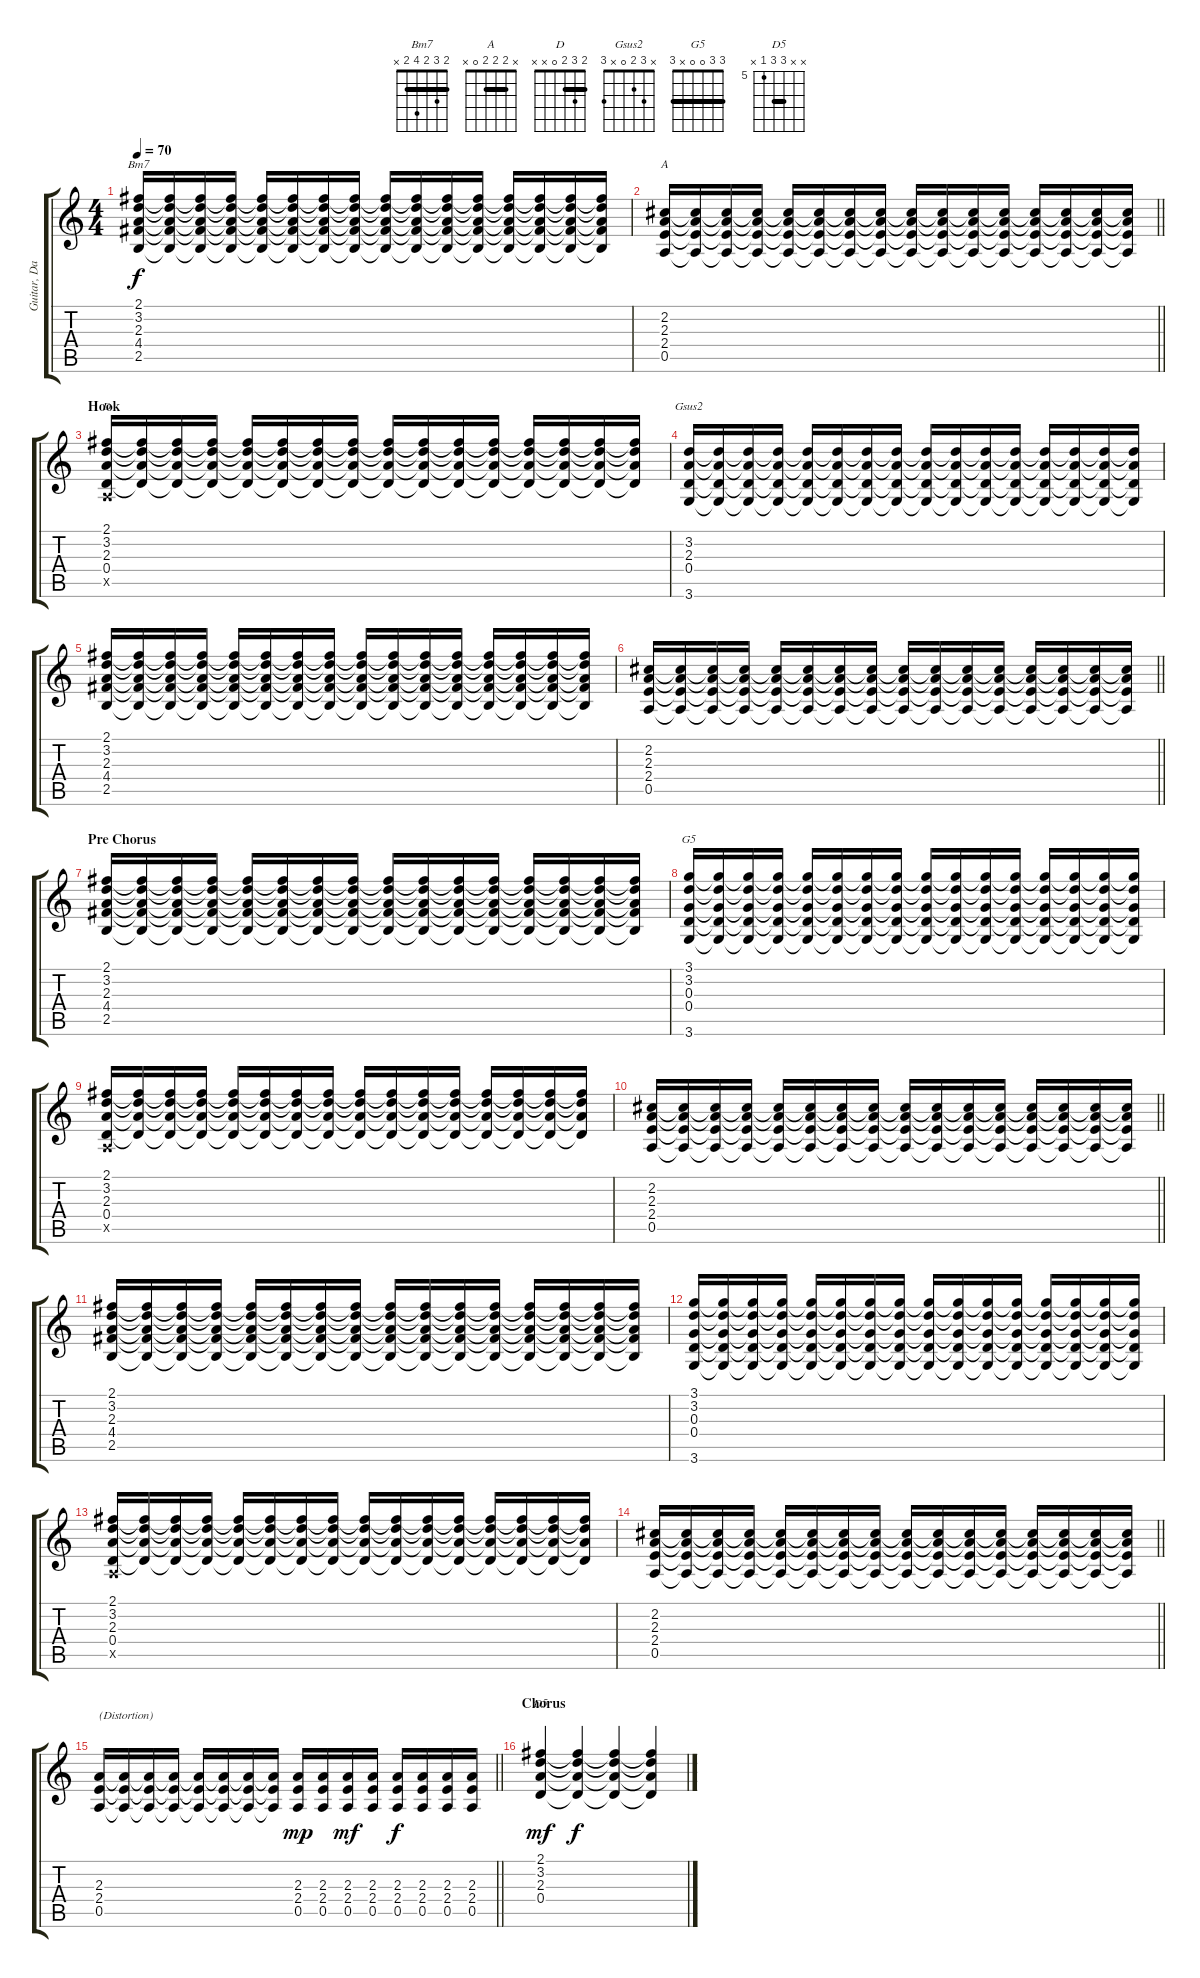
\track ("Guitar, Dan" "Guitar, Da") {instrument distortionguitar}
\staff {score tabs}
\tuning (E4 B3 G3 D3 A2 E2) {hide}
\chord ("Bm7" 2 3 2 4 2 x) {barre 2}
\chord ("A" x 2 2 2 0 x) {barre 2}
\chord ("D" 2 3 2 0 x x) {barre 2}
\chord ("Gsus2" x 3 2 0 x 3)
\chord ("G5" 3 3 0 0 x 3) {barre 3}
\chord ("D5" x x 7 7 5 x) {firstfret 5 barre 7}
\ts (4 4)
\tempo 70
\clef g2
\ks c
(2.1 3.2 2.3 4.4 2.5).16{ch "Bm7" dy f} (2.1{t} 3.2{t} 2.3{t} 4.4{t} 2.5{t}).16 (2.1{t} 3.2{t} 2.3{t} 4.4{t} 2.5{t}).16 (2.1{t} 3.2{t} 2.3{t} 4.4{t} 2.5{t}).16 (2.1{t} 3.2{t} 2.3{t} 4.4{t} 2.5{t}).16 (2.1{t} 3.2{t} 2.3{t} 4.4{t} 2.5{t}).16 (2.1{t} 3.2{t} 2.3{t} 4.4{t} 2.5{t}).16 (2.1{t} 3.2{t} 2.3{t} 4.4{t} 2.5{t}).16 (2.1{t} 3.2{t} 2.3{t} 4.4{t} 2.5{t}).16 (2.1{t} 3.2{t} 2.3{t} 4.4{t} 2.5{t}).16 (2.1{t} 3.2{t} 2.3{t} 4.4{t} 2.5{t}).16 (2.1{t} 3.2{t} 2.3{t} 4.4{t} 2.5{t}).16 (2.1{t} 3.2{t} 2.3{t} 4.4{t} 2.5{t}).16 (2.1{t} 3.2{t} 2.3{t} 4.4{t} 2.5{t}).16 (2.1{t} 3.2{t} 2.3{t} 4.4{t} 2.5{t}).16 (2.1{t} 3.2{t} 2.3{t} 4.4{t} 2.5{t}).16 |
\barLineRight lightlight
(2.2 2.3 2.4 0.5).16{ch "A"} (2.2{t} 2.3{t} 2.4{t} 0.5{t}).16 (2.2{t} 2.3{t} 2.4{t} 0.5{t}).16 (2.2{t} 2.3{t} 2.4{t} 0.5{t}).16 (2.2{t} 2.3{t} 2.4{t} 0.5{t}).16 (2.2{t} 2.3{t} 2.4{t} 0.5{t}).16 (2.2{t} 2.3{t} 2.4{t} 0.5{t}).16 (2.2{t} 2.3{t} 2.4{t} 0.5{t}).16 (2.2{t} 2.3{t} 2.4{t} 0.5{t}).16 (2.2{t} 2.3{t} 2.4{t} 0.5{t}).16 (2.2{t} 2.3{t} 2.4{t} 0.5{t}).16 (2.2{t} 2.3{t} 2.4{t} 0.5{t}).16 (2.2{t} 2.3{t} 2.4{t} 0.5{t}).16 (2.2{t} 2.3{t} 2.4{t} 0.5{t}).16 (2.2{t} 2.3{t} 2.4{t} 0.5{t}).16 (2.2{t} 2.3{t} 2.4{t} 0.5{t}).16 |
\section ("" "Hook")
(2.1 3.2 2.3 0.4 0.5{x}).16{ch "D"} (2.1{t} 3.2{t} 2.3{t} 0.4{t}).16 (2.1{t} 3.2{t} 2.3{t} 0.4{t}).16 (2.1{t} 3.2{t} 2.3{t} 0.4{t}).16 (2.1{t} 3.2{t} 2.3{t} 0.4{t}).16 (2.1{t} 3.2{t} 2.3{t} 0.4{t}).16 (2.1{t} 3.2{t} 2.3{t} 0.4{t}).16 (2.1{t} 3.2{t} 2.3{t} 0.4{t}).16 (2.1{t} 3.2{t} 2.3{t} 0.4{t}).16 (2.1{t} 3.2{t} 2.3{t} 0.4{t}).16 (2.1{t} 3.2{t} 2.3{t} 0.4{t}).16 (2.1{t} 3.2{t} 2.3{t} 0.4{t}).16 (2.1{t} 3.2{t} 2.3{t} 0.4{t}).16 (2.1{t} 3.2{t} 2.3{t} 0.4{t}).16 (2.1{t} 3.2{t} 2.3{t} 0.4{t}).16 (2.1{t} 3.2{t} 2.3{t} 0.4{t}).16 |
(3.2 2.3 0.4 3.6).16{ch "Gsus2"} (3.2{t} 2.3{t} 0.4{t} 3.6{t}).16 (3.2{t} 2.3{t} 0.4{t} 3.6{t}).16 (3.2{t} 2.3{t} 0.4{t} 3.6{t}).16 (3.2{t} 2.3{t} 0.4{t} 3.6{t}).16 (3.2{t} 2.3{t} 0.4{t} 3.6{t}).16 (3.2{t} 2.3{t} 0.4{t} 3.6{t}).16 (3.2{t} 2.3{t} 0.4{t} 3.6{t}).16 (3.2{t} 2.3{t} 0.4{t} 3.6{t}).16 (3.2{t} 2.3{t} 0.4{t} 3.6{t}).16 (3.2{t} 2.3{t} 0.4{t} 3.6{t}).16 (3.2{t} 2.3{t} 0.4{t} 3.6{t}).16 (3.2{t} 2.3{t} 0.4{t} 3.6{t}).16 (3.2{t} 2.3{t} 0.4{t} 3.6{t}).16 (3.2{t} 2.3{t} 0.4{t} 3.6{t}).16 (3.2{t} 2.3{t} 0.4{t} 3.6{t}).16 |
(2.1 3.2 2.3 4.4 2.5).16 (2.1{t} 3.2{t} 2.3{t} 4.4{t} 2.5{t}).16 (2.1{t} 3.2{t} 2.3{t} 4.4{t} 2.5{t}).16 (2.1{t} 3.2{t} 2.3{t} 4.4{t} 2.5{t}).16 (2.1{t} 3.2{t} 2.3{t} 4.4{t} 2.5{t}).16 (2.1{t} 3.2{t} 2.3{t} 4.4{t} 2.5{t}).16 (2.1{t} 3.2{t} 2.3{t} 4.4{t} 2.5{t}).16 (2.1{t} 3.2{t} 2.3{t} 4.4{t} 2.5{t}).16 (2.1{t} 3.2{t} 2.3{t} 4.4{t} 2.5{t}).16 (2.1{t} 3.2{t} 2.3{t} 4.4{t} 2.5{t}).16 (2.1{t} 3.2{t} 2.3{t} 4.4{t} 2.5{t}).16 (2.1{t} 3.2{t} 2.3{t} 4.4{t} 2.5{t}).16 (2.1{t} 3.2{t} 2.3{t} 4.4{t} 2.5{t}).16 (2.1{t} 3.2{t} 2.3{t} 4.4{t} 2.5{t}).16 (2.1{t} 3.2{t} 2.3{t} 4.4{t} 2.5{t}).16 (2.1{t} 3.2{t} 2.3{t} 4.4{t} 2.5{t}).16 |
\barLineRight lightlight
(2.2 2.3 2.4 0.5).16 (2.2{t} 2.3{t} 2.4{t} 0.5{t}).16 (2.2{t} 2.3{t} 2.4{t} 0.5{t}).16 (2.2{t} 2.3{t} 2.4{t} 0.5{t}).16 (2.2{t} 2.3{t} 2.4{t} 0.5{t}).16 (2.2{t} 2.3{t} 2.4{t} 0.5{t}).16 (2.2{t} 2.3{t} 2.4{t} 0.5{t}).16 (2.2{t} 2.3{t} 2.4{t} 0.5{t}).16 (2.2{t} 2.3{t} 2.4{t} 0.5{t}).16 (2.2{t} 2.3{t} 2.4{t} 0.5{t}).16 (2.2{t} 2.3{t} 2.4{t} 0.5{t}).16 (2.2{t} 2.3{t} 2.4{t} 0.5{t}).16 (2.2{t} 2.3{t} 2.4{t} 0.5{t}).16 (2.2{t} 2.3{t} 2.4{t} 0.5{t}).16 (2.2{t} 2.3{t} 2.4{t} 0.5{t}).16 (2.2{t} 2.3{t} 2.4{t} 0.5{t}).16 |
\section ("" "Pre Chorus")
(2.1 3.2 2.3 4.4 2.5).16 (2.1{t} 3.2{t} 2.3{t} 4.4{t} 2.5{t}).16 (2.1{t} 3.2{t} 2.3{t} 4.4{t} 2.5{t}).16 (2.1{t} 3.2{t} 2.3{t} 4.4{t} 2.5{t}).16 (2.1{t} 3.2{t} 2.3{t} 4.4{t} 2.5{t}).16 (2.1{t} 3.2{t} 2.3{t} 4.4{t} 2.5{t}).16 (2.1{t} 3.2{t} 2.3{t} 4.4{t} 2.5{t}).16 (2.1{t} 3.2{t} 2.3{t} 4.4{t} 2.5{t}).16 (2.1{t} 3.2{t} 2.3{t} 4.4{t} 2.5{t}).16 (2.1{t} 3.2{t} 2.3{t} 4.4{t} 2.5{t}).16 (2.1{t} 3.2{t} 2.3{t} 4.4{t} 2.5{t}).16 (2.1{t} 3.2{t} 2.3{t} 4.4{t} 2.5{t}).16 (2.1{t} 3.2{t} 2.3{t} 4.4{t} 2.5{t}).16 (2.1{t} 3.2{t} 2.3{t} 4.4{t} 2.5{t}).16 (2.1{t} 3.2{t} 2.3{t} 4.4{t} 2.5{t}).16 (2.1{t} 3.2{t} 2.3{t} 4.4{t} 2.5{t}).16 |
(3.1 3.2 0.3 0.4 3.6).16{ch "G5"} (3.1{t} 3.2{t} 0.3{t} 0.4{t} 3.6{t}).16 (3.1{t} 3.2{t} 0.3{t} 0.4{t} 3.6{t}).16 (3.1{t} 3.2{t} 0.3{t} 0.4{t} 3.6{t}).16 (3.1{t} 3.2{t} 0.3{t} 0.4{t} 3.6{t}).16 (3.1{t} 3.2{t} 0.3{t} 0.4{t} 3.6{t}).16 (3.1{t} 3.2{t} 0.3{t} 0.4{t} 3.6{t}).16 (3.1{t} 3.2{t} 0.3{t} 0.4{t} 3.6{t}).16 (3.1{t} 3.2{t} 0.3{t} 0.4{t} 3.6{t}).16 (3.1{t} 3.2{t} 0.3{t} 0.4{t} 3.6{t}).16 (3.1{t} 3.2{t} 0.3{t} 0.4{t} 3.6{t}).16 (3.1{t} 3.2{t} 0.3{t} 0.4{t} 3.6{t}).16 (3.1{t} 3.2{t} 0.3{t} 0.4{t} 3.6{t}).16 (3.1{t} 3.2{t} 0.3{t} 0.4{t} 3.6{t}).16 (3.1{t} 3.2{t} 0.3{t} 0.4{t} 3.6{t}).16 (3.1{t} 3.2{t} 0.3{t} 0.4{t} 3.6{t}).16 |
(2.1 3.2 2.3 0.4 0.5{x}).16 (2.1{t} 3.2{t} 2.3{t} 0.4{t}).16 (2.1{t} 3.2{t} 2.3{t} 0.4{t}).16 (2.1{t} 3.2{t} 2.3{t} 0.4{t}).16 (2.1{t} 3.2{t} 2.3{t} 0.4{t}).16 (2.1{t} 3.2{t} 2.3{t} 0.4{t}).16 (2.1{t} 3.2{t} 2.3{t} 0.4{t}).16 (2.1{t} 3.2{t} 2.3{t} 0.4{t}).16 (2.1{t} 3.2{t} 2.3{t} 0.4{t}).16 (2.1{t} 3.2{t} 2.3{t} 0.4{t}).16 (2.1{t} 3.2{t} 2.3{t} 0.4{t}).16 (2.1{t} 3.2{t} 2.3{t} 0.4{t}).16 (2.1{t} 3.2{t} 2.3{t} 0.4{t}).16 (2.1{t} 3.2{t} 2.3{t} 0.4{t}).16 (2.1{t} 3.2{t} 2.3{t} 0.4{t}).16 (2.1{t} 3.2{t} 2.3{t} 0.4{t}).16 |
\barLineRight lightlight
(2.2 2.3 2.4 0.5).16 (2.2{t} 2.3{t} 2.4{t} 0.5{t}).16 (2.2{t} 2.3{t} 2.4{t} 0.5{t}).16 (2.2{t} 2.3{t} 2.4{t} 0.5{t}).16 (2.2{t} 2.3{t} 2.4{t} 0.5{t}).16 (2.2{t} 2.3{t} 2.4{t} 0.5{t}).16 (2.2{t} 2.3{t} 2.4{t} 0.5{t}).16 (2.2{t} 2.3{t} 2.4{t} 0.5{t}).16 (2.2{t} 2.3{t} 2.4{t} 0.5{t}).16 (2.2{t} 2.3{t} 2.4{t} 0.5{t}).16 (2.2{t} 2.3{t} 2.4{t} 0.5{t}).16 (2.2{t} 2.3{t} 2.4{t} 0.5{t}).16 (2.2{t} 2.3{t} 2.4{t} 0.5{t}).16 (2.2{t} 2.3{t} 2.4{t} 0.5{t}).16 (2.2{t} 2.3{t} 2.4{t} 0.5{t}).16 (2.2{t} 2.3{t} 2.4{t} 0.5{t}).16 |
(2.1 3.2 2.3 4.4 2.5).16 (2.1{t} 3.2{t} 2.3{t} 4.4{t} 2.5{t}).16 (2.1{t} 3.2{t} 2.3{t} 4.4{t} 2.5{t}).16 (2.1{t} 3.2{t} 2.3{t} 4.4{t} 2.5{t}).16 (2.1{t} 3.2{t} 2.3{t} 4.4{t} 2.5{t}).16 (2.1{t} 3.2{t} 2.3{t} 4.4{t} 2.5{t}).16 (2.1{t} 3.2{t} 2.3{t} 4.4{t} 2.5{t}).16 (2.1{t} 3.2{t} 2.3{t} 4.4{t} 2.5{t}).16 (2.1{t} 3.2{t} 2.3{t} 4.4{t} 2.5{t}).16 (2.1{t} 3.2{t} 2.3{t} 4.4{t} 2.5{t}).16 (2.1{t} 3.2{t} 2.3{t} 4.4{t} 2.5{t}).16 (2.1{t} 3.2{t} 2.3{t} 4.4{t} 2.5{t}).16 (2.1{t} 3.2{t} 2.3{t} 4.4{t} 2.5{t}).16 (2.1{t} 3.2{t} 2.3{t} 4.4{t} 2.5{t}).16 (2.1{t} 3.2{t} 2.3{t} 4.4{t} 2.5{t}).16 (2.1{t} 3.2{t} 2.3{t} 4.4{t} 2.5{t}).16 |
(3.1 3.2 0.3 0.4 3.6).16 (3.1{t} 3.2{t} 0.3{t} 0.4{t} 3.6{t}).16 (3.1{t} 3.2{t} 0.3{t} 0.4{t} 3.6{t}).16 (3.1{t} 3.2{t} 0.3{t} 0.4{t} 3.6{t}).16 (3.1{t} 3.2{t} 0.3{t} 0.4{t} 3.6{t}).16 (3.1{t} 3.2{t} 0.3{t} 0.4{t} 3.6{t}).16 (3.1{t} 3.2{t} 0.3{t} 0.4{t} 3.6{t}).16 (3.1{t} 3.2{t} 0.3{t} 0.4{t} 3.6{t}).16 (3.1{t} 3.2{t} 0.3{t} 0.4{t} 3.6{t}).16 (3.1{t} 3.2{t} 0.3{t} 0.4{t} 3.6{t}).16 (3.1{t} 3.2{t} 0.3{t} 0.4{t} 3.6{t}).16 (3.1{t} 3.2{t} 0.3{t} 0.4{t} 3.6{t}).16 (3.1{t} 3.2{t} 0.3{t} 0.4{t} 3.6{t}).16 (3.1{t} 3.2{t} 0.3{t} 0.4{t} 3.6{t}).16 (3.1{t} 3.2{t} 0.3{t} 0.4{t} 3.6{t}).16 (3.1{t} 3.2{t} 0.3{t} 0.4{t} 3.6{t}).16 |
(2.1 3.2 2.3 0.4 0.5{x}).16 (2.1{t} 3.2{t} 2.3{t} 0.4{t}).16 (2.1{t} 3.2{t} 2.3{t} 0.4{t}).16 (2.1{t} 3.2{t} 2.3{t} 0.4{t}).16 (2.1{t} 3.2{t} 2.3{t} 0.4{t}).16 (2.1{t} 3.2{t} 2.3{t} 0.4{t}).16 (2.1{t} 3.2{t} 2.3{t} 0.4{t}).16 (2.1{t} 3.2{t} 2.3{t} 0.4{t}).16 (2.1{t} 3.2{t} 2.3{t} 0.4{t}).16 (2.1{t} 3.2{t} 2.3{t} 0.4{t}).16 (2.1{t} 3.2{t} 2.3{t} 0.4{t}).16 (2.1{t} 3.2{t} 2.3{t} 0.4{t}).16 (2.1{t} 3.2{t} 2.3{t} 0.4{t}).16 (2.1{t} 3.2{t} 2.3{t} 0.4{t}).16 (2.1{t} 3.2{t} 2.3{t} 0.4{t}).16 (2.1{t} 3.2{t} 2.3{t} 0.4{t}).16 |
\barLineRight lightlight
(2.2 2.3 2.4 0.5).16 (2.2{t} 2.3{t} 2.4{t} 0.5{t}).16 (2.2{t} 2.3{t} 2.4{t} 0.5{t}).16 (2.2{t} 2.3{t} 2.4{t} 0.5{t}).16 (2.2{t} 2.3{t} 2.4{t} 0.5{t}).16 (2.2{t} 2.3{t} 2.4{t} 0.5{t}).16 (2.2{t} 2.3{t} 2.4{t} 0.5{t}).16 (2.2{t} 2.3{t} 2.4{t} 0.5{t}).16 (2.2{t} 2.3{t} 2.4{t} 0.5{t}).16 (2.2{t} 2.3{t} 2.4{t} 0.5{t}).16 (2.2{t} 2.3{t} 2.4{t} 0.5{t}).16 (2.2{t} 2.3{t} 2.4{t} 0.5{t}).16 (2.2{t} 2.3{t} 2.4{t} 0.5{t}).16 (2.2{t} 2.3{t} 2.4{t} 0.5{t}).16 (2.2{t} 2.3{t} 2.4{t} 0.5{t}).16 (2.2{t} 2.3{t} 2.4{t} 0.5{t}).16 |
\barLineRight lightlight
(2.3 2.4 0.5).16{txt "(Distortion)" instrument distortionguitar} (2.3{t} 2.4{t} 0.5{t}).16 (2.3{t} 2.4{t} 0.5{t}).16 (2.3{t} 2.4{t} 0.5{t}).16 (2.3{t} 2.4{t} 0.5{t}).16 (2.3{t} 2.4{t} 0.5{t}).16 (2.3{t} 2.4{t} 0.5{t}).16 (2.3{t} 2.4{t} 0.5{t}).16 (2.3 2.4 0.5).16{dy mp} (2.3 2.4 0.5).16 (2.3 2.4 0.5).16{dy mf} (2.3 2.4 0.5).16 (2.3 2.4 0.5).16{dy f} (2.3 2.4 0.5).16 (2.3 2.4 0.5).16 (2.3 2.4 0.5).16 |
\section ("" "Chorus")
(2.1 3.2 2.3 0.4).4{ch "D5" dy mf} (2.1{t} 3.2{t} 2.3{t} 0.4{t}).4{dy f} (2.1{t} 3.2{t} 2.3{t} 0.4{t}).4 (2.1{t} 3.2{t} 2.3{t} 0.4{t}).4
